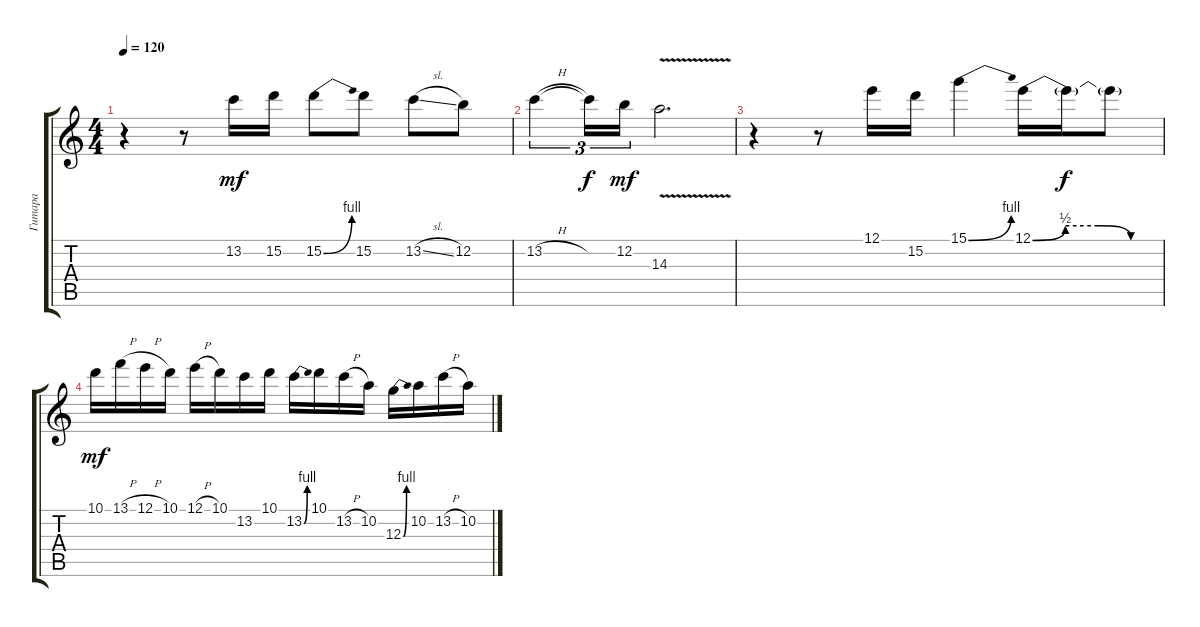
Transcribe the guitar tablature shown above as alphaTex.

\track ("Гитара" "Гитара") {instrument overdrivenguitar}
\staff {score tabs}
\tuning (E4 B3 G3 D3 A2 E2) {hide}
\ts (4 4)
\tempo 120
\clef g2
\ks c
r.4{dy f} r.8 13.2.16{dy mf} 15.2.16 15.2{be (bend 0 0 60 4)}.8 15.2.8 13.2{sl}.8 12.2.8 |
13.2{h}.4{tu (3 2)} 13.2{t}.16{tu (3 2) dy f} 12.2.16{tu (3 2) dy mf} 14.3{v}.2{d} |
r.4{volume 0} r.8 12.1.16 15.2.16 15.1{be (bend 0 0 60 4)}.4 12.1{be (custom 0 0 15 2 30 2 45 0 60 0)}.16 12.1{t}.16{dy f} 12.1{t}.8 |
10.1.16{dy mf} 13.1{h}.16 12.1{h}.16 10.1.16 12.1{h}.16 10.1.16 13.2.16 10.1.16 13.2{be (bend 0 0 60 4)}.16 10.1.16 13.2{h}.16 10.2.16 12.3{be (bend 0 0 60 4)}.16 10.2.16 13.2{h}.16 10.2.16
